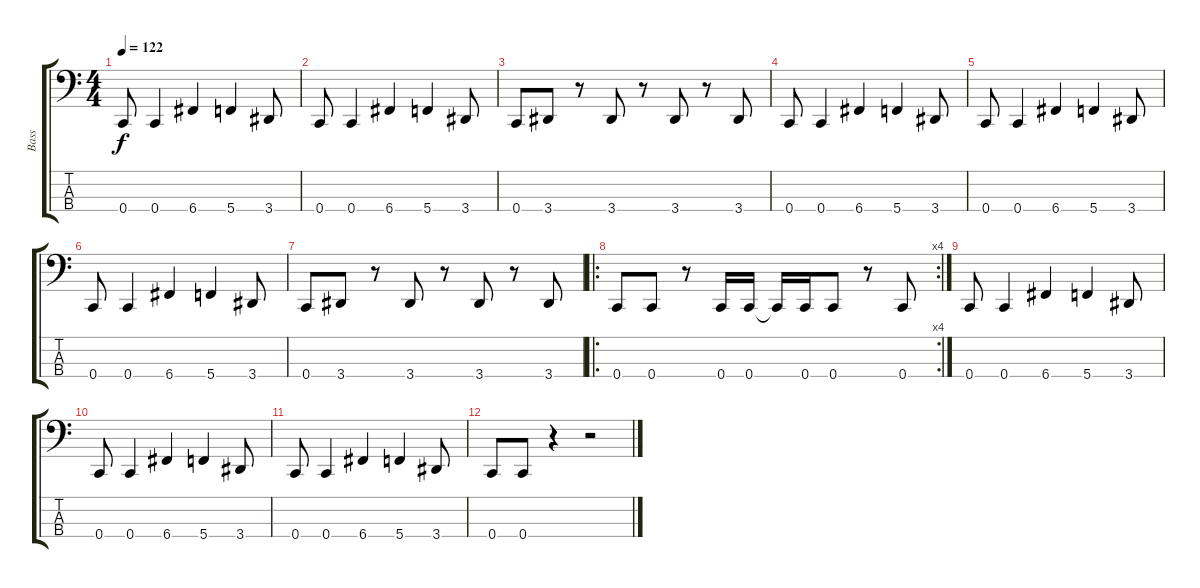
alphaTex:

\track ("Bass" "Bass") {instrument electricbasspick}
\staff {score tabs}
\tuning (F2 C2 G1 C1) {hide}
\ts (4 4)
\tempo 122
\clef f4
\ks c
0.4.8{dy f} 0.4.4 6.4.4 5.4.4 3.4.8 |
0.4.8 0.4.4 6.4.4 5.4.4 3.4.8 |
0.4.8 3.4.8 r.8 3.4.8 r.8 3.4.8 r.8 3.4.8 |
0.4.8 0.4.4 6.4.4 5.4.4 3.4.8 |
0.4.8 0.4.4 6.4.4 5.4.4 3.4.8 |
0.4.8 0.4.4 6.4.4 5.4.4 3.4.8 |
0.4.8 3.4.8 r.8 3.4.8 r.8 3.4.8 r.8 3.4.8 |
\ro
\rc 4
0.4.8 0.4.8 r.8 0.4.16 0.4.16 0.4{t}.16 0.4.16 0.4.8 r.8 0.4.8 |
0.4.8 0.4.4 6.4.4 5.4.4 3.4.8 |
0.4.8 0.4.4 6.4.4 5.4.4 3.4.8 |
0.4.8 0.4.4 6.4.4 5.4.4 3.4.8 |
0.4.8 0.4.8 r.4 r.2
